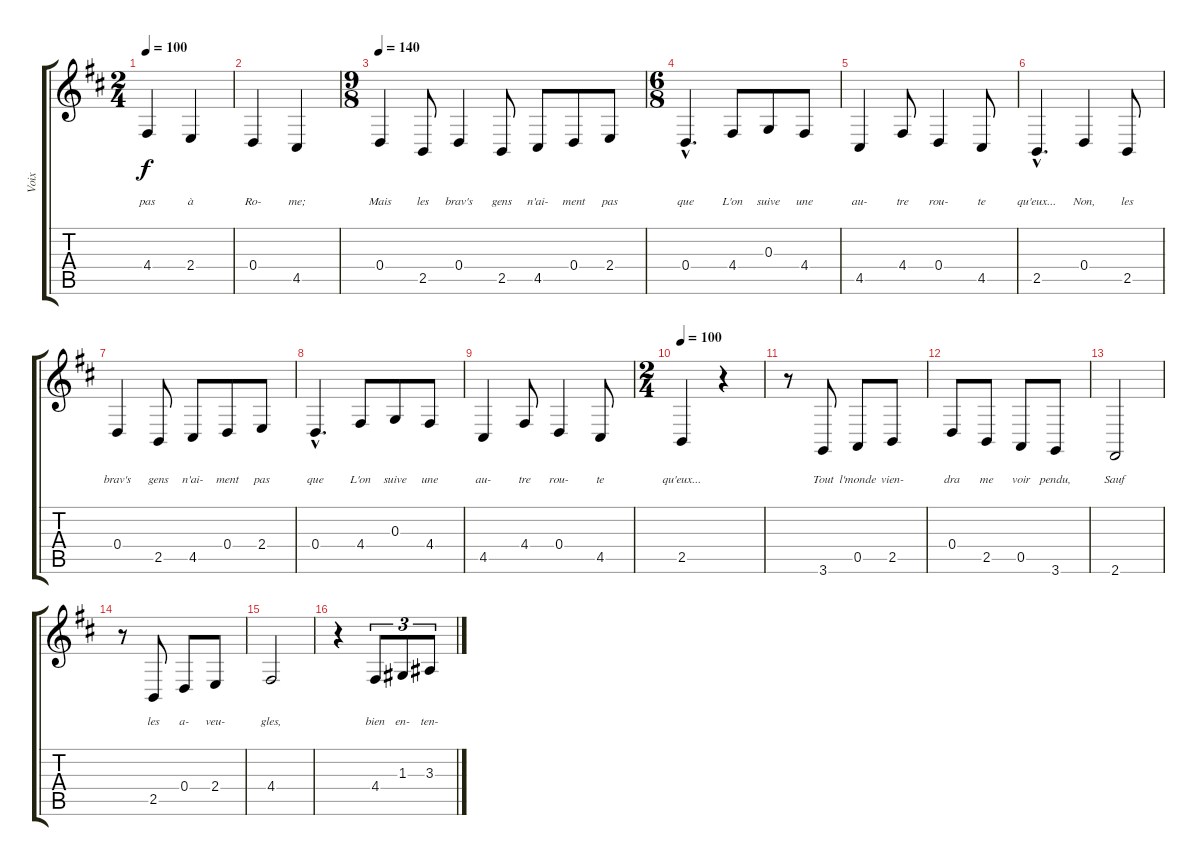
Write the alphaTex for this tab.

\track ("Voix" "Voix") {instrument voiceoohs}
\staff {score tabs}
\tuning (E4 B3 G3 D3 A2 E2) {hide}
\ts (2 4)
\tempo 100
\clef g2
\ks d
4.4.4{lyrics (0 "") lyrics (1 "") lyrics (2 "") lyrics (3 "pas") lyrics (4 "") dy f} 2.4.4{lyrics (0 "") lyrics (1 "") lyrics (2 "") lyrics (3 "à") lyrics (4 "")} |
0.4.4{lyrics (0 "") lyrics (1 "") lyrics (2 "") lyrics (3 "Ro-") lyrics (4 "")} 4.5.4{lyrics (0 "") lyrics (1 "") lyrics (2 "") lyrics (3 "me;") lyrics (4 "")} |
\ts (9 8)
\tempo 140
0.4.4{lyrics (0 "") lyrics (1 "") lyrics (2 "") lyrics (3 "Mais") lyrics (4 "")} 2.5.8{lyrics (0 "") lyrics (1 "") lyrics (2 "") lyrics (3 "les") lyrics (4 "")} 0.4.4{lyrics (0 "") lyrics (1 "") lyrics (2 "") lyrics (3 "brav's") lyrics (4 "")} 2.5.8{lyrics (0 "") lyrics (1 "") lyrics (2 "") lyrics (3 "gens") lyrics (4 "")} 4.5.8{lyrics (0 "") lyrics (1 "") lyrics (2 "") lyrics (3 "n'ai-") lyrics (4 "")} 0.4.8{lyrics (0 "") lyrics (1 "") lyrics (2 "") lyrics (3 "ment") lyrics (4 "")} 2.4.8{lyrics (0 "") lyrics (1 "") lyrics (2 "") lyrics (3 "pas") lyrics (4 "")} |
\ts (6 8)
0.4{hac}.4{d lyrics (0 "") lyrics (1 "") lyrics (2 "") lyrics (3 "que") lyrics (4 "")} 4.4.8{lyrics (0 "") lyrics (1 "") lyrics (2 "") lyrics (3 "L'on") lyrics (4 "")} 0.3.8{lyrics (0 "") lyrics (1 "") lyrics (2 "") lyrics (3 "suive") lyrics (4 "")} 4.4.8{lyrics (0 "") lyrics (1 "") lyrics (2 "") lyrics (3 "une") lyrics (4 "")} |
4.5.4{lyrics (0 "") lyrics (1 "") lyrics (2 "") lyrics (3 "au-") lyrics (4 "")} 4.4.8{lyrics (0 "") lyrics (1 "") lyrics (2 "") lyrics (3 "tre") lyrics (4 "")} 0.4.4{lyrics (0 "") lyrics (1 "") lyrics (2 "") lyrics (3 "rou-") lyrics (4 "")} 4.5.8{lyrics (0 "") lyrics (1 "") lyrics (2 "") lyrics (3 "te") lyrics (4 "")} |
2.5{hac}.4{d lyrics (0 "") lyrics (1 "") lyrics (2 "") lyrics (3 "qu'eux...") lyrics (4 "")} 0.4.4{lyrics (0 "") lyrics (1 "") lyrics (2 "") lyrics (3 "Non,") lyrics (4 "")} 2.5.8{lyrics (0 "") lyrics (1 "") lyrics (2 "") lyrics (3 "les") lyrics (4 "")} |
0.4.4{lyrics (0 "") lyrics (1 "") lyrics (2 "") lyrics (3 "brav's") lyrics (4 "")} 2.5.8{lyrics (0 "") lyrics (1 "") lyrics (2 "") lyrics (3 "gens") lyrics (4 "")} 4.5.8{lyrics (0 "") lyrics (1 "") lyrics (2 "") lyrics (3 "n'ai-") lyrics (4 "")} 0.4.8{lyrics (0 "") lyrics (1 "") lyrics (2 "") lyrics (3 "ment") lyrics (4 "")} 2.4.8{lyrics (0 "") lyrics (1 "") lyrics (2 "") lyrics (3 "pas") lyrics (4 "")} |
0.4{hac}.4{d lyrics (0 "") lyrics (1 "") lyrics (2 "") lyrics (3 "que") lyrics (4 "")} 4.4.8{lyrics (0 "") lyrics (1 "") lyrics (2 "") lyrics (3 "L'on") lyrics (4 "")} 0.3.8{lyrics (0 "") lyrics (1 "") lyrics (2 "") lyrics (3 "suive") lyrics (4 "")} 4.4.8{lyrics (0 "") lyrics (1 "") lyrics (2 "") lyrics (3 "une") lyrics (4 "")} |
4.5.4{lyrics (0 "") lyrics (1 "") lyrics (2 "") lyrics (3 "au-") lyrics (4 "")} 4.4.8{lyrics (0 "") lyrics (1 "") lyrics (2 "") lyrics (3 "tre") lyrics (4 "")} 0.4.4{lyrics (0 "") lyrics (1 "") lyrics (2 "") lyrics (3 "rou-") lyrics (4 "")} 4.5.8{lyrics (0 "") lyrics (1 "") lyrics (2 "") lyrics (3 "te") lyrics (4 "")} |
\ts (2 4)
\tempo 100
2.5.4{lyrics (0 "") lyrics (1 "") lyrics (2 "") lyrics (3 "qu'eux...") lyrics (4 "")} r.4 |
r.8 3.6.8{lyrics (0 "") lyrics (1 "") lyrics (2 "") lyrics (3 "Tout") lyrics (4 "")} 0.5.8{lyrics (0 "") lyrics (1 "") lyrics (2 "") lyrics (3 "l'monde") lyrics (4 "")} 2.5.8{lyrics (0 "") lyrics (1 "") lyrics (2 "") lyrics (3 "vien-") lyrics (4 "")} |
0.4.8{lyrics (0 "") lyrics (1 "") lyrics (2 "") lyrics (3 "dra") lyrics (4 "")} 2.5.8{lyrics (0 "") lyrics (1 "") lyrics (2 "") lyrics (3 "me") lyrics (4 "")} 0.5.8{lyrics (0 "") lyrics (1 "") lyrics (2 "") lyrics (3 "voir") lyrics (4 "")} 3.6.8{lyrics (0 "") lyrics (1 "") lyrics (2 "") lyrics (3 "pendu,") lyrics (4 "")} |
2.6.2{lyrics (0 "") lyrics (1 "") lyrics (2 "") lyrics (3 "Sauf") lyrics (4 "")} |
r.8 2.5.8{lyrics (0 "") lyrics (1 "") lyrics (2 "") lyrics (3 "les") lyrics (4 "")} 0.4.8{lyrics (0 "") lyrics (1 "") lyrics (2 "") lyrics (3 "a-") lyrics (4 "")} 2.4.8{lyrics (0 "") lyrics (1 "") lyrics (2 "") lyrics (3 "veu-") lyrics (4 "")} |
4.4.2{lyrics (0 "") lyrics (1 "") lyrics (2 "") lyrics (3 "gles,") lyrics (4 "")} |
r.4 4.4.8{tu (3 2) lyrics (0 "") lyrics (1 "") lyrics (2 "") lyrics (3 "bien") lyrics (4 "")} 1.3.8{tu (3 2) lyrics (0 "") lyrics (1 "") lyrics (2 "") lyrics (3 "en-") lyrics (4 "")} 3.3.8{tu (3 2) lyrics (0 "") lyrics (1 "") lyrics (2 "") lyrics (3 "ten-") lyrics (4 "")}
